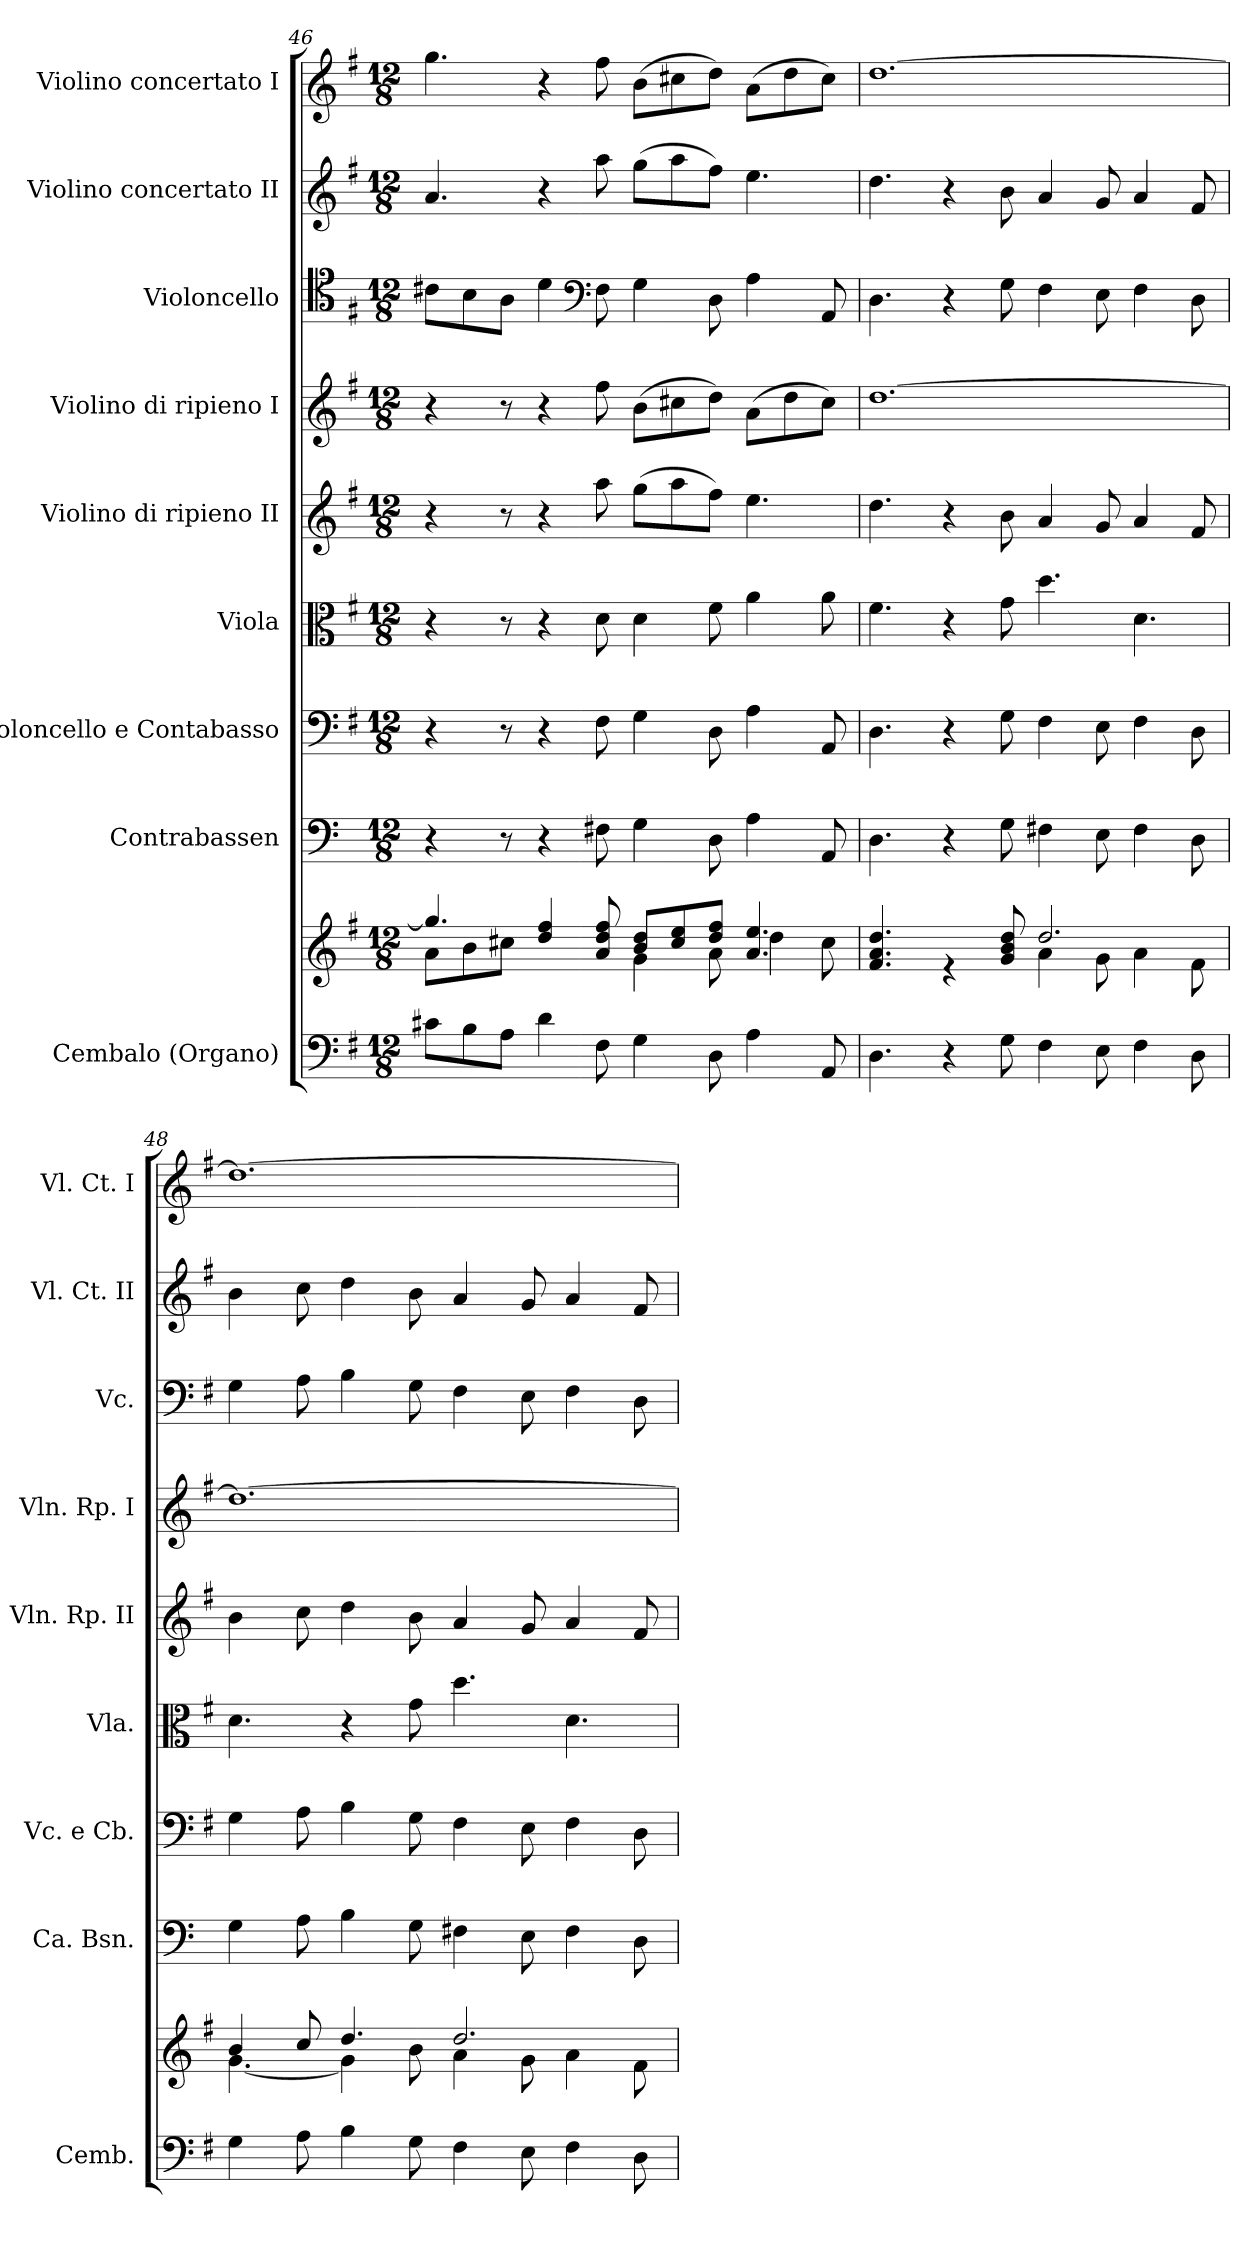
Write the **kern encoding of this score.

**kern	**kern	**kern	**kern	**kern	**kern	**kern	**kern	**kern	**kern
*part9	*part9	*part8	*part7	*part6	*part5	*part4	*part3	*part2	*part1
*staff10	*staff9	*staff8	*staff7	*staff6	*staff5	*staff4	*staff3	*staff2	*staff1
*I"Cembalo (Organo)	*	*I"Contrabassen	*I"Violoncello e Contabasso	*I"Viola	*I"Violino di ripieno II	*I"Violino di ripieno I	*I"Violoncello	*I"Violino concertato II	*I"Violino concertato I
*I'Cemb.	*	*I'Ca. Bsn.	*I'Vc. e Cb.	*I'Vla.	*I'Vln. Rp. II	*I'Vln. Rp. I	*I'Vc.	*I'Vl. Ct. II	*I'Vl. Ct. I
*clefF4	*clefG2	*clefF4	*clefF4	*clefC3	*clefG2	*clefG2	*clefC4	*clefG2	*clefG2
*	*	*ITrd7c12	*	*	*	*	*	*	*
*k[f#]	*k[f#]	*k[]	*k[f#]	*k[f#]	*k[f#]	*k[f#]	*k[f#]	*k[f#]	*k[f#]
*M12/8	*M12/8	*M12/8	*M12/8	*M12/8	*M12/8	*M12/8	*M12/8	*M12/8	*M12/8
=46	=46	=46	=46	=46	=46	=46	=46	=46	=46
*	*^	*	*	*	*	*	*	*	*
8c#X\L	4.gg/]	8a\L	4r	4r	4r	4r	4r	8c#X\L	4.a/	4.gg\
8B\	.	8b\	.	.	.	.	.	8B\	.	.
8A\J	.	8cc#X\J	8r	8r	8r	8r	8r	8A\J	.	.
4d\	4dd/ 4ff#/	4.ryy	4r	4r	4r	4r	4r	4d\	4r	4r
*	*	*	*	*	*	*	*	*clefF4	*	*
8F#\	8a/ 8dd/ 8ff#/	.	8FF#X\	8F#\	8d\	8aa\	8ff#\	8F#\	8aa\	8ff#\
4G\	8b/ 8dd/L	4g\	4GG\	4G\	4d\	(>8gg\L	(>8b\L	4G\	(>8gg\L	(>8b\L
.	8cc#/ 8ee/	.	.	.	.	8aa\	8cc#X\	.	8aa\	8cc#X\
8D\	8dd/ 8ff#/J	8a\	8DD\	8D\	8f#\	8ff#\J)	8dd\J)	8D\	8ff#\J)	8dd\J)
4A\	4.a/ 4.ee/	4dd\	4AA\	4A\	4a\	4.ee\	(>8a\L	4A\	4.ee\	(>8a\L
.	.	.	.	.	.	.	8dd\	.	.	8dd\
8AA/	.	8cc#\	8AAA/	8AA/	8a\	.	8cc#\J)	8AA/	.	8cc#\J)
!!LO:PB:g=z
=47	=47	=47	=47	=47	=47	=47	=47	=47	=47	=47
4.D\	4.f#/ 4.a/ 4.dd/	2.ryy	4.DD\	4.D\	4.f#\	4.dd\	[1.dd	4.D\	4.dd\	[1.dd
4r	4re	.	4r	4r	4r	4r	.	4r	4r	.
8G\	8g/ 8b/ 8dd/	.	8GG\	8G\	8g\	8b\	.	8G\	8b\	.
4F#\	2.dd/	4a\	4FF#X\	4F#\	4.dd\	4a/	.	4F#\	4a/	.
8E\	.	8g\	8EE\	8E\	.	8g/	.	8E\	8g/	.
4F#\	.	4a\	4FF#\	4F#\	4.d\	4a/	.	4F#\	4a/	.
8D\	.	8f#\	8DD\	8D\	.	8f#/	.	8D\	8f#/	.
=48	=48	=48	=48	=48	=48	=48	=48	=48	=48	=48
4G\	4b/	[4.g\	4GG\	4G\	4.d\	4b\	1.dd_	4G\	4b\	1.dd_
8A\	8cc/	.	8AA\	8A\	.	8cc\	.	8A\	8cc\	.
4B\	4.dd/	4g\]	4BB\	4B\	4r	4dd\	.	4B\	4dd\	.
8G\	.	8b\	8GG\	8G\	8g\	8b\	.	8G\	8b\	.
4F#\	2.dd/	4a\	4FF#X\	4F#\	4.dd\	4a/	.	4F#\	4a/	.
8E\	.	8g\	8EE\	8E\	.	8g/	.	8E\	8g/	.
4F#\	.	4a\	4FF#\	4F#\	4.d\	4a/	.	4F#\	4a/	.
8D\	.	8f#\	8DD\	8D\	.	8f#/	.	8D\	8f#/	.
*	*v	*v	*	*	*	*	*	*	*	*
=	=	=	=	=	=	=	=	=	=
*-	*-	*-	*-	*-	*-	*-	*-	*-	*-
